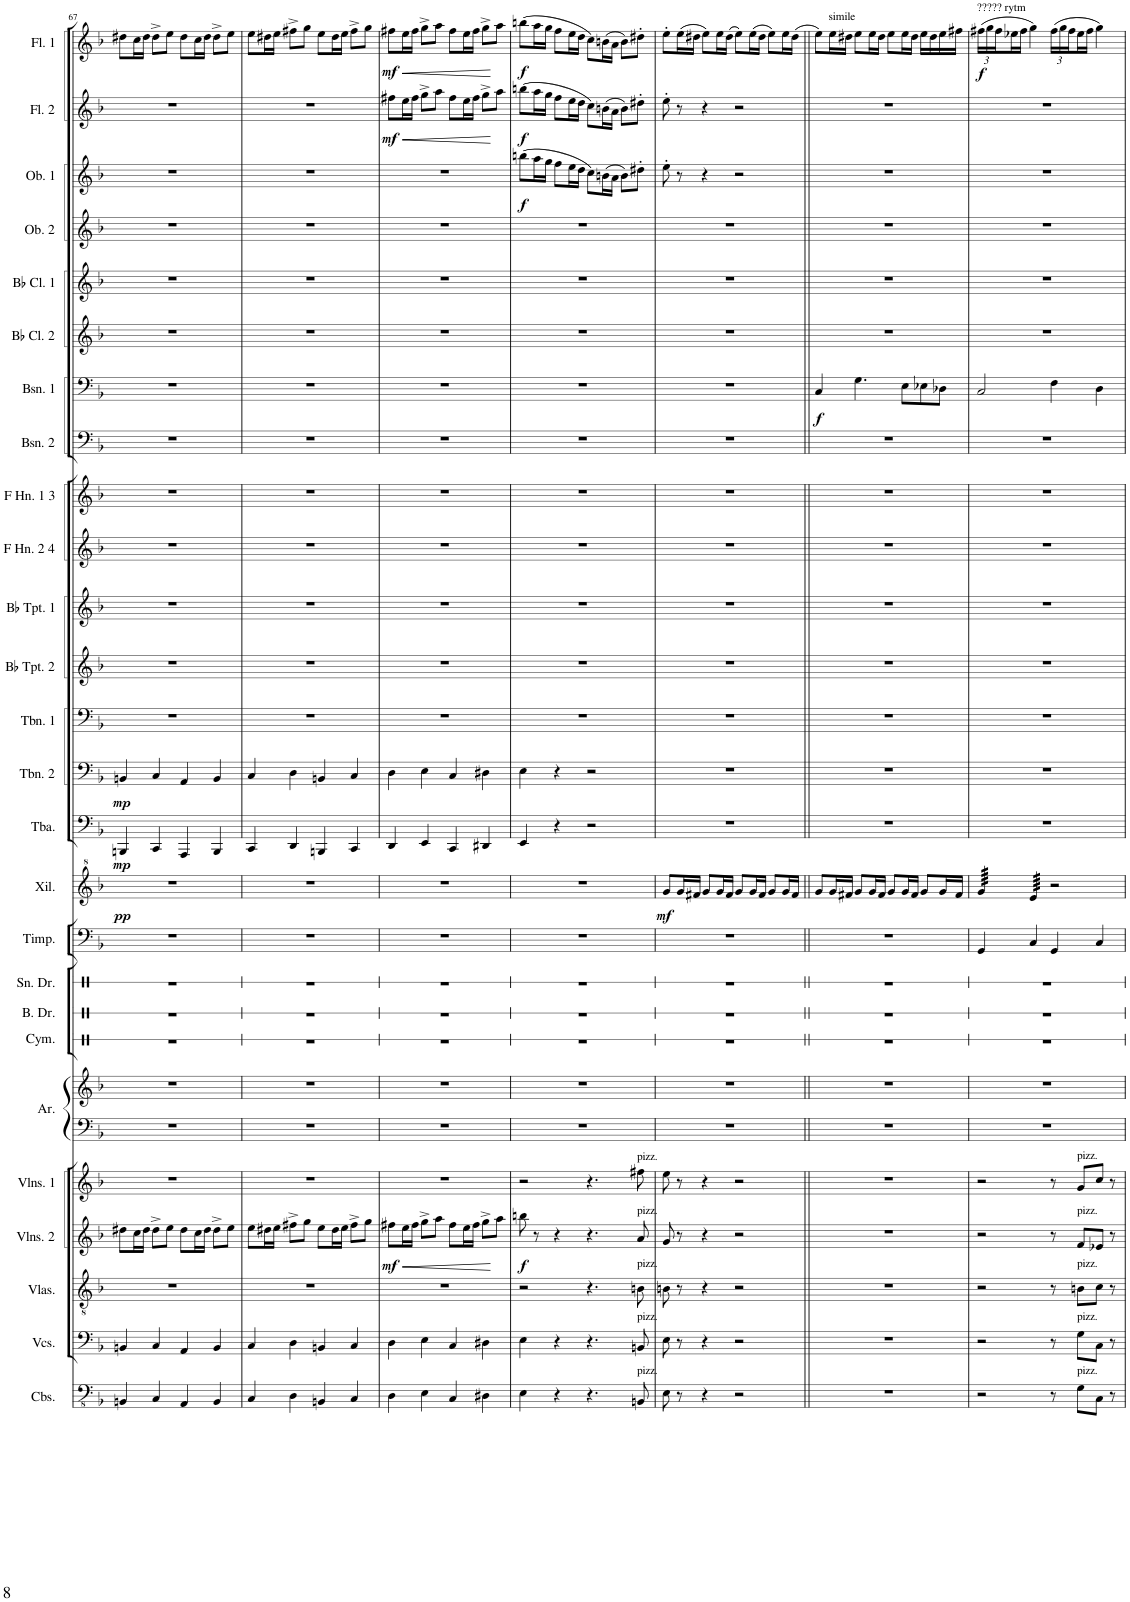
**kern	**kern	**kern	**kern	**dynam	**kern	**kern	**kern	**kern	**kern	**kern	**kern	**kern	**dynam	**kern	**dynam	**kern	**dynam	**kern	**kern	**kern	**kern	**kern	**kern	**kern	**dynam	**kern	**kern	**kern	**kern	**dynam	**kern	**dynam	**kern	**dynam
*part26	*part25	*part24	*part23	*part23	*part22	*part21	*part21	*part20	*part19	*part18	*part17	*part16	*part16	*part15	*part15	*part14	*part14	*part13	*part12	*part11	*part10	*part9	*part8	*part7	*part7	*part6	*part5	*part4	*part3	*part3	*part2	*part2	*part1	*part1
*staff27	*staff26	*staff25	*staff24	*staff24	*staff23	*staff22	*staff21	*staff20	*staff19	*staff18	*staff17	*staff16	*staff16	*staff15	*staff15	*staff14	*staff14	*staff13	*staff12	*staff11	*staff10	*staff9	*staff8	*staff7	*staff7	*staff6	*staff5	*staff4	*staff3	*staff3	*staff2	*staff2	*staff1	*staff1
*I"Contrabasses	*I"Violoncellos	*I"Violas	*I"Violins 2	*	*I"Violins 1	*I"Arpa	*	*I"Cymbal	*I"Bass Drum	*I"Snare Drum	*I"Timpani	*I"Xilofono	*	*I"Tuba	*	*I"Trombone 2	*	*I"Trombone 1	*I"Bb Trumpet 2	*I"Bb Trumpet 1	*I"F Horn 2 &amp; 4	*I"F Horn 1 &amp; 3	*I"Bassoon 2	*I"Bassoon 1	*	*I"Bb Clarinet 2	*I"Bb Clarinet 1	*I"Oboe 2	*I"Oboe 1	*	*I"Flute 2	*	*I"Flute 1	*
*I'Cbs.	*I'Vcs.	*I'Vlas.	*I'Vlns. 2	*	*I'Vlns. 1	*I'Ar.	*	*I'Cym.	*I'B. Dr.	*I'Sn. Dr.	*I'Timp.	*I'Xil.	*	*I'Tba.	*	*I'Tbn. 2	*	*I'Tbn. 1	*I'Bb Tpt. 2	*I'Bb Tpt. 1	*I'F Hn. 2 4	*I'F Hn. 1 3	*I'Bsn. 2	*I'Bsn. 1	*	*I'Bb Cl. 2	*I'Bb Cl. 1	*I'Ob. 2	*I'Ob. 1	*	*I'Fl. 2	*	*I'Fl. 1	*
!!LO:PB:g=z
*clefFv4	*clefF4	*clefGv2	*clefG2	*	*clefG2	*clefF4	*clefG2	*clefX	*clefX	*clefX	*clefF4	*clefG^2	*	*clefF4	*	*clefF4	*	*clefF4	*clefG2	*clefG2	*clefG2	*clefG2	*clefF4	*clefF4	*	*clefG2	*clefG2	*clefG2	*clefG2	*	*clefG2	*	*clefG2	*
*	*	*	*	*	*	*	*	*	*	*	*	*	*	*	*	*	*	*	*ITrd1c2	*ITrd1c2	*ITrd4c7	*ITrd4c7	*	*	*	*ITrd1c2	*ITrd1c2	*	*	*	*	*	*	*
*k[b-]	*k[b-]	*k[b-]	*k[b-]	*	*k[b-]	*k[b-]	*k[b-]	*k[]	*k[]	*k[]	*k[b-]	*k[b-]	*	*k[b-]	*	*k[b-]	*	*k[b-]	*k[b-]	*k[b-]	*k[b-]	*k[b-]	*k[b-]	*k[b-]	*	*k[b-]	*k[b-]	*k[b-]	*k[b-]	*	*k[b-]	*	*k[b-]	*
*M4/4	*M4/4	*M4/4	*M4/4	*	*M4/4	*M4/4	*M4/4	*M4/4	*M4/4	*M4/4	*M4/4	*M4/4	*	*M4/4	*	*M4/4	*	*M4/4	*M4/4	*M4/4	*M4/4	*M4/4	*M4/4	*M4/4	*	*M4/4	*M4/4	*M4/4	*M4/4	*	*M4/4	*	*M4/4	*
=67	=67	=67	=67	=67	=67	=67	=67	=67	=67	=67	=67	=67	=67	=67	=67	=67	=67	=67	=67	=67	=67	=67	=67	=67	=67	=67	=67	=67	=67	=67	=67	=67	=67	=67
!	!	!	!	!	!	!	!	!	!	!	!	!	!LO:DY:b	!	!LO:DY:b	!	!LO:DY:b	!	!	!	!	!	!	!	!	!	!	!	!	!	!	!	!	!
4BBBn/	4BBn/	1r	8dd#X\L	.	1r	1r	1r	1r	1r	1r	1r	1r	pp	4BBBn/	mp	4BBn/	mp	1r	1r	1r	1r	1r	1r	1r	.	1r	1r	1r	1r	.	1r	.	8dd#X\L	.
.	.	.	16cc\L	.	.	.	.	.	.	.	.	.	.	.	.	.	.	.	.	.	.	.	.	.	.	.	.	.	.	.	.	.	16cc\L	.
.	.	.	16dd#\JJ	.	.	.	.	.	.	.	.	.	.	.	.	.	.	.	.	.	.	.	.	.	.	.	.	.	.	.	.	.	16dd#\JJ	.
4CC/	4C/	.	8dd#^\L	.	.	.	.	.	.	.	.	.	.	4CC/	.	4C/	.	.	.	.	.	.	.	.	.	.	.	.	.	.	.	.	8dd#^\L	.
.	.	.	8ee\J	.	.	.	.	.	.	.	.	.	.	.	.	.	.	.	.	.	.	.	.	.	.	.	.	.	.	.	.	.	8ee\J	.
4AAA/	4AA/	.	8dd#\L	.	.	.	.	.	.	.	.	.	.	4AAA/	.	4AA/	.	.	.	.	.	.	.	.	.	.	.	.	.	.	.	.	8dd#\L	.
.	.	.	16cc\L	.	.	.	.	.	.	.	.	.	.	.	.	.	.	.	.	.	.	.	.	.	.	.	.	.	.	.	.	.	16cc\L	.
.	.	.	16dd#\JJ	.	.	.	.	.	.	.	.	.	.	.	.	.	.	.	.	.	.	.	.	.	.	.	.	.	.	.	.	.	16dd#\JJ	.
4BBB/	4BB/	.	8dd#^\L	.	.	.	.	.	.	.	.	.	.	4BBB/	.	4BB/	.	.	.	.	.	.	.	.	.	.	.	.	.	.	.	.	8dd#^\L	.
.	.	.	8ee\J	.	.	.	.	.	.	.	.	.	.	.	.	.	.	.	.	.	.	.	.	.	.	.	.	.	.	.	.	.	8ee\J	.
=68	=68	=68	=68	=68	=68	=68	=68	=68	=68	=68	=68	=68	=68	=68	=68	=68	=68	=68	=68	=68	=68	=68	=68	=68	=68	=68	=68	=68	=68	=68	=68	=68	=68	=68
4CC/	4C/	1r	8ee\L	.	1r	1r	1r	1r	1r	1r	1r	1r	.	4CC/	.	4C/	.	1r	1r	1r	1r	1r	1r	1r	.	1r	1r	1r	1r	.	1r	.	8ee\L	.
.	.	.	16dd#X\L	.	.	.	.	.	.	.	.	.	.	.	.	.	.	.	.	.	.	.	.	.	.	.	.	.	.	.	.	.	16dd#X\L	.
.	.	.	16ee\JJ	.	.	.	.	.	.	.	.	.	.	.	.	.	.	.	.	.	.	.	.	.	.	.	.	.	.	.	.	.	16ee\JJ	.
4DD\	4D\	.	8ff#X^\L	.	.	.	.	.	.	.	.	.	.	4DD/	.	4D\	.	.	.	.	.	.	.	.	.	.	.	.	.	.	.	.	8ff#X^\L	.
.	.	.	8gg\J	.	.	.	.	.	.	.	.	.	.	.	.	.	.	.	.	.	.	.	.	.	.	.	.	.	.	.	.	.	8gg\J	.
4BBBn/	4BBn/	.	8ee\L	.	.	.	.	.	.	.	.	.	.	4BBBn/	.	4BBn/	.	.	.	.	.	.	.	.	.	.	.	.	.	.	.	.	8ee\L	.
.	.	.	16dd#\L	.	.	.	.	.	.	.	.	.	.	.	.	.	.	.	.	.	.	.	.	.	.	.	.	.	.	.	.	.	16dd#\L	.
.	.	.	16ee\JJ	.	.	.	.	.	.	.	.	.	.	.	.	.	.	.	.	.	.	.	.	.	.	.	.	.	.	.	.	.	16ee\JJ	.
4CC/	4C/	.	8ff#^\L	.	.	.	.	.	.	.	.	.	.	4CC/	.	4C/	.	.	.	.	.	.	.	.	.	.	.	.	.	.	.	.	8ff#^\L	.
.	.	.	8gg\J	.	.	.	.	.	.	.	.	.	.	.	.	.	.	.	.	.	.	.	.	.	.	.	.	.	.	.	.	.	8gg\J	.
=69	=69	=69	=69	=69	=69	=69	=69	=69	=69	=69	=69	=69	=69	=69	=69	=69	=69	=69	=69	=69	=69	=69	=69	=69	=69	=69	=69	=69	=69	=69	=69	=69	=69	=69
!	!	!	!	!LO:DY:b	!	!	!	!	!	!	!	!	!	!	!	!	!	!	!	!	!	!	!	!	!	!	!	!	!	!	!	!LO:DY:b	!	!LO:DY:b
4DD\	4D\	1r	8ff#X\L	mf	1r	1r	1r	1r	1r	1r	1r	1r	.	4DD/	.	4D\	.	1r	1r	1r	1r	1r	1r	1r	.	1r	1r	1r	1r	.	8ff#X\L	mf	8ff#X\L	mf
!	!	!	!	!LO:HP:b	!	!	!	!	!	!	!	!	!	!	!	!	!	!	!	!	!	!	!	!	!	!	!	!	!	!	!	!LO:HP:b	!	!LO:HP:b
.	.	.	16ee\L	<	.	.	.	.	.	.	.	.	.	.	.	.	.	.	.	.	.	.	.	.	.	.	.	.	.	.	16ee\L	<	16ee\L	<
.	.	.	16ff#\JJ	.	.	.	.	.	.	.	.	.	.	.	.	.	.	.	.	.	.	.	.	.	.	.	.	.	.	.	16ff#\JJ	.	16ff#\JJ	.
4EE\	4E\	.	8gg^\L	.	.	.	.	.	.	.	.	.	.	4EE/	.	4E\	.	.	.	.	.	.	.	.	.	.	.	.	.	.	8gg^\L	.	8gg^\L	.
.	.	.	8aa\J	.	.	.	.	.	.	.	.	.	.	.	.	.	.	.	.	.	.	.	.	.	.	.	.	.	.	.	8aa\J	.	8aa\J	.
4CC/	4C/	.	8ff#\L	.	.	.	.	.	.	.	.	.	.	4CC/	.	4C/	.	.	.	.	.	.	.	.	.	.	.	.	.	.	8ff#\L	.	8ff#\L	.
.	.	.	16ee\L	.	.	.	.	.	.	.	.	.	.	.	.	.	.	.	.	.	.	.	.	.	.	.	.	.	.	.	16ee\L	.	16ee\L	.
.	.	.	16ff#\JJ	.	.	.	.	.	.	.	.	.	.	.	.	.	.	.	.	.	.	.	.	.	.	.	.	.	.	.	16ff#\JJ	.	16ff#\JJ	.
4DD#X\	4D#X\	.	8gg^\L	.	.	.	.	.	.	.	.	.	.	4DD#X/	.	4D#X\	.	.	.	.	.	.	.	.	.	.	.	.	.	.	8gg^\L	.	8gg^\L	.
.	.	.	8aa\J	[	.	.	.	.	.	.	.	.	.	.	.	.	.	.	.	.	.	.	.	.	.	.	.	.	.	.	8aa\J	[	8aa\J	[
=70	=70	=70	=70	=70	=70	=70	=70	=70	=70	=70	=70	=70	=70	=70	=70	=70	=70	=70	=70	=70	=70	=70	=70	=70	=70	=70	=70	=70	=70	=70	=70	=70	=70	=70
!	!	!	!	!LO:DY:b	!	!	!	!	!	!	!	!	!	!	!	!	!	!	!	!	!	!	!	!	!	!	!	!	!	!LO:DY:b	!	!LO:DY:b	!	!LO:DY:b
4EE\	4E\	2r	8bbn\	f	2r	1r	1r	1r	1r	1r	1r	1r	.	4EE/	.	4E\	.	1r	1r	1r	1r	1r	1r	1r	.	1r	1r	1r	(8bbn\L	f	(8bbn\L	f	(8bbn\L	f
.	.	.	8r	.	.	.	.	.	.	.	.	.	.	.	.	.	.	.	.	.	.	.	.	.	.	.	.	.	16aa\L	.	16aa\L	.	16aa\L	.
.	.	.	.	.	.	.	.	.	.	.	.	.	.	.	.	.	.	.	.	.	.	.	.	.	.	.	.	.	16gg\JJ	.	16gg\JJ	.	16gg\JJ	.
4r	4r	.	4r	.	.	.	.	.	.	.	.	.	.	4r	.	4r	.	.	.	.	.	.	.	.	.	.	.	.	8ff\L	.	8ff\L	.	8ff\L	.
.	.	.	.	.	.	.	.	.	.	.	.	.	.	.	.	.	.	.	.	.	.	.	.	.	.	.	.	.	16ee\L	.	16ee\L	.	16ee\L	.
.	.	.	.	.	.	.	.	.	.	.	.	.	.	.	.	.	.	.	.	.	.	.	.	.	.	.	.	.	16dd\JJ	.	16dd\JJ	.	16dd\JJ	.
4.r	4.r	4.r	4.r	.	4.r	.	.	.	.	.	.	.	.	2r	.	2r	.	.	.	.	.	.	.	.	.	.	.	.	8cc\L)	.	8cc\L)	.	8cc\L)	.
.	.	.	.	.	.	.	.	.	.	.	.	.	.	.	.	.	.	.	.	.	.	.	.	.	.	.	.	.	(16bn\L	.	(16bn\L	.	(16bn\L	.
.	.	.	.	.	.	.	.	.	.	.	.	.	.	.	.	.	.	.	.	.	.	.	.	.	.	.	.	.	16a\JJ	.	16a\JJ	.	16a\JJ	.
.	.	.	.	.	.	.	.	.	.	.	.	.	.	.	.	.	.	.	.	.	.	.	.	.	.	.	.	.	8b\L)	.	8b\L)	.	8b\L)	.
!	!	!	!	!	!LO:TX:a:t=pizz.	!	!	!	!	!	!	!	!	!	!	!	!	!	!	!	!	!	!	!	!	!	!	!	!	!	!	!	!	!
!	!	!	!LO:TX:a:t=pizz.	!	!	!	!	!	!	!	!	!	!	!	!	!	!	!	!	!	!	!	!	!	!	!	!	!	!	!	!	!	!	!
!	!	!LO:TX:a:t=pizz.	!	!	!	!	!	!	!	!	!	!	!	!	!	!	!	!	!	!	!	!	!	!	!	!	!	!	!	!	!	!	!	!
!	!LO:TX:a:t=pizz.	!	!	!	!	!	!	!	!	!	!	!	!	!	!	!	!	!	!	!	!	!	!	!	!	!	!	!	!	!	!	!	!	!
!LO:TX:a:t=pizz.	!	!	!	!	!	!	!	!	!	!	!	!	!	!	!	!	!	!	!	!	!	!	!	!	!	!	!	!	!	!	!	!	!	!
8BBBn/	8BBn/	8Bn\	8a/	.	8ff#X\	.	.	.	.	.	.	.	.	.	.	.	.	.	.	.	.	.	.	.	.	.	.	.	8dd#X'\J	.	8dd#X'\J	.	8dd#X'\J	.
=71	=71	=71	=71	=71	=71	=71	=71	=71	=71	=71	=71	=71	=71	=71	=71	=71	=71	=71	=71	=71	=71	=71	=71	=71	=71	=71	=71	=71	=71	=71	=71	=71	=71	=71
!	!	!	!	!	!	!	!	!	!	!	!	!	!LO:DY:b	!	!	!	!	!	!	!	!	!	!	!	!	!	!	!	!	!	!	!	!	!
8EE\	8E\	8Bn\	8g/	.	8ee\	1r	1r	1r	1r	1r	1r	8gg/L	mf	1r	.	1r	.	1r	1r	1r	1r	1r	1r	1r	.	1r	1r	1r	8ee'\	.	8ee'\	.	8ee'\L	.
8r	8r	8r	8r	.	8r	.	.	.	.	.	.	16gg/L	.	.	.	.	.	.	.	.	.	.	.	.	.	.	.	.	8r	.	8r	.	(16ee\L	.
.	.	.	.	.	.	.	.	.	.	.	.	16ff#X/JJ	.	.	.	.	.	.	.	.	.	.	.	.	.	.	.	.	.	.	.	.	16dd#X\JJ	.
4r	4r	4r	4r	.	4r	.	.	.	.	.	.	8gg/L	.	.	.	.	.	.	.	.	.	.	.	.	.	.	.	.	4r	.	4r	.	8ee\L)	.
.	.	.	.	.	.	.	.	.	.	.	.	16gg/L	.	.	.	.	.	.	.	.	.	.	.	.	.	.	.	.	.	.	.	.	16ee\L	.
.	.	.	.	.	.	.	.	.	.	.	.	16ff#/JJ	.	.	.	.	.	.	.	.	.	.	.	.	.	.	.	.	.	.	.	.	(16dd#\JJ	.
2r	2r	2r	2r	.	2r	.	.	.	.	.	.	8gg/L	.	.	.	.	.	.	.	.	.	.	.	.	.	.	.	.	2r	.	2r	.	8ee\L)	.
.	.	.	.	.	.	.	.	.	.	.	.	16gg/L	.	.	.	.	.	.	.	.	.	.	.	.	.	.	.	.	.	.	.	.	(16ee\L	.
.	.	.	.	.	.	.	.	.	.	.	.	16ff#/JJ	.	.	.	.	.	.	.	.	.	.	.	.	.	.	.	.	.	.	.	.	16dd#\JJ	.
.	.	.	.	.	.	.	.	.	.	.	.	8gg/L	.	.	.	.	.	.	.	.	.	.	.	.	.	.	.	.	.	.	.	.	8ee\L)	.
.	.	.	.	.	.	.	.	.	.	.	.	16gg/L	.	.	.	.	.	.	.	.	.	.	.	.	.	.	.	.	.	.	.	.	16ee\L	.
.	.	.	.	.	.	.	.	.	.	.	.	16ff#/JJ	.	.	.	.	.	.	.	.	.	.	.	.	.	.	.	.	.	.	.	.	(16dd#\JJ	.
=72||	=72||	=72||	=72||	=72||	=72||	=72||	=72||	=72||	=72||	=72||	=72||	=72||	=72||	=72||	=72||	=72||	=72||	=72||	=72||	=72||	=72||	=72||	=72||	=72||	=72||	=72||	=72||	=72||	=72||	=72||	=72||	=72||	=72||	=72||
!	!	!	!	!	!	!	!	!	!	!	!	!	!	!	!	!	!	!	!	!	!	!	!	!	!LO:DY:b	!	!	!	!	!	!	!	!	!
1r	1r	1r	1r	.	1r	1r	1r	1r	1r	1r	1r	8gg/L	.	1r	.	1r	.	1r	1r	1r	1r	1r	1r	4C/	f	1r	1r	1r	1r	.	1r	.	8ee\L)	.
!	!	!	!	!	!	!	!	!	!	!	!	!	!	!	!	!	!	!	!	!	!	!	!	!	!	!	!	!	!	!	!	!	!LO:TX:a:t=simile	!
.	.	.	.	.	.	.	.	.	.	.	.	16gg/L	.	.	.	.	.	.	.	.	.	.	.	.	.	.	.	.	.	.	.	.	16ee\L	.
.	.	.	.	.	.	.	.	.	.	.	.	16ff#X/JJ	.	.	.	.	.	.	.	.	.	.	.	.	.	.	.	.	.	.	.	.	16dd#X\JJ	.
.	.	.	.	.	.	.	.	.	.	.	.	8gg/L	.	.	.	.	.	.	.	.	.	.	.	4.G\	.	.	.	.	.	.	.	.	8ee\L	.
.	.	.	.	.	.	.	.	.	.	.	.	16gg/L	.	.	.	.	.	.	.	.	.	.	.	.	.	.	.	.	.	.	.	.	16ee\L	.
.	.	.	.	.	.	.	.	.	.	.	.	16ff#/JJ	.	.	.	.	.	.	.	.	.	.	.	.	.	.	.	.	.	.	.	.	16dd#\JJ	.
.	.	.	.	.	.	.	.	.	.	.	.	8gg/L	.	.	.	.	.	.	.	.	.	.	.	.	.	.	.	.	.	.	.	.	8ee\L	.
.	.	.	.	.	.	.	.	.	.	.	.	16gg/L	.	.	.	.	.	.	.	.	.	.	.	8E\L	.	.	.	.	.	.	.	.	16ee\L	.
.	.	.	.	.	.	.	.	.	.	.	.	16ff#/JJ	.	.	.	.	.	.	.	.	.	.	.	.	.	.	.	.	.	.	.	.	16dd#\JJ	.
.	.	.	.	.	.	.	.	.	.	.	.	8gg/L	.	.	.	.	.	.	.	.	.	.	.	8E-X\	.	.	.	.	.	.	.	.	16ee\LL	.
.	.	.	.	.	.	.	.	.	.	.	.	.	.	.	.	.	.	.	.	.	.	.	.	.	.	.	.	.	.	.	.	.	16dd#\	.
.	.	.	.	.	.	.	.	.	.	.	.	16gg/L	.	.	.	.	.	.	.	.	.	.	.	8D-X\J	.	.	.	.	.	.	.	.	16ee\	.
.	.	.	.	.	.	.	.	.	.	.	.	16ff#/JJ	.	.	.	.	.	.	.	.	.	.	.	.	.	.	.	.	.	.	.	.	16ff#X\JJ	.
=73	=73	=73	=73	=73	=73	=73	=73	=73	=73	=73	=73	=73	=73	=73	=73	=73	=73	=73	=73	=73	=73	=73	=73	=73	=73	=73	=73	=73	=73	=73	=73	=73	=73	=73
*	*	*	*	*	*	*	*	*	*	*	*	*	*	*	*	*	*	*	*	*	*	*	*	*	*	*	*	*	*	*	*	*	*Xbrackettup	*
!	!	!	!	!	!	!	!	!	!	!	!	!	!	!	!	!	!	!	!	!	!	!	!	!	!	!	!	!	!	!	!	!	!LO:TX:a:t=????? rytm	!
!	!	!	!	!	!	!	!	!	!	!	!	!	!	!	!	!	!	!	!	!	!	!	!	!	!	!	!	!	!	!	!	!	!	!LO:DY:b
*	*	*	*	*	*	*	*	*	*	*	*	*tremolo	*	*	*	*	*	*	*	*	*	*	*	*	*	*	*	*	*	*	*	*	*	*
2r	2r	2r	2r	.	2r	1r	1r	1r	1r	1r	4GG/	64gg/LLLL	.	1r	.	1r	.	1r	1r	1r	1r	1r	1r	2C/	.	1r	1r	1r	1r	.	1r	.	(24ff#X\LL	f
.	.	.	.	.	.	.	.	.	.	.	.	64gg/	.	.	.	.	.	.	.	.	.	.	.	.	.	.	.	.	.	.	.	.	.	.
.	.	.	.	.	.	.	.	.	.	.	.	64gg/	.	.	.	.	.	.	.	.	.	.	.	.	.	.	.	.	.	.	.	.	.	.
.	.	.	.	.	.	.	.	.	.	.	.	.	.	.	.	.	.	.	.	.	.	.	.	.	.	.	.	.	.	.	.	.	24gg\	.
.	.	.	.	.	.	.	.	.	.	.	.	64gg/	.	.	.	.	.	.	.	.	.	.	.	.	.	.	.	.	.	.	.	.	.	.
.	.	.	.	.	.	.	.	.	.	.	.	64gg/	.	.	.	.	.	.	.	.	.	.	.	.	.	.	.	.	.	.	.	.	.	.
.	.	.	.	.	.	.	.	.	.	.	.	64gg/	.	.	.	.	.	.	.	.	.	.	.	.	.	.	.	.	.	.	.	.	.	.
.	.	.	.	.	.	.	.	.	.	.	.	.	.	.	.	.	.	.	.	.	.	.	.	.	.	.	.	.	.	.	.	.	24ff#\	.
.	.	.	.	.	.	.	.	.	.	.	.	64gg/	.	.	.	.	.	.	.	.	.	.	.	.	.	.	.	.	.	.	.	.	.	.
.	.	.	.	.	.	.	.	.	.	.	.	64gg/	.	.	.	.	.	.	.	.	.	.	.	.	.	.	.	.	.	.	.	.	.	.
.	.	.	.	.	.	.	.	.	.	.	.	64gg/	.	.	.	.	.	.	.	.	.	.	.	.	.	.	.	.	.	.	.	.	16ee-X\	.
.	.	.	.	.	.	.	.	.	.	.	.	64gg/	.	.	.	.	.	.	.	.	.	.	.	.	.	.	.	.	.	.	.	.	.	.
.	.	.	.	.	.	.	.	.	.	.	.	64gg/	.	.	.	.	.	.	.	.	.	.	.	.	.	.	.	.	.	.	.	.	.	.
.	.	.	.	.	.	.	.	.	.	.	.	64gg/	.	.	.	.	.	.	.	.	.	.	.	.	.	.	.	.	.	.	.	.	.	.
.	.	.	.	.	.	.	.	.	.	.	.	64gg/	.	.	.	.	.	.	.	.	.	.	.	.	.	.	.	.	.	.	.	.	16ff#\JJ	.
.	.	.	.	.	.	.	.	.	.	.	.	64gg/	.	.	.	.	.	.	.	.	.	.	.	.	.	.	.	.	.	.	.	.	.	.
.	.	.	.	.	.	.	.	.	.	.	.	64gg/	.	.	.	.	.	.	.	.	.	.	.	.	.	.	.	.	.	.	.	.	.	.
.	.	.	.	.	.	.	.	.	.	.	.	64gg/JJJJ	.	.	.	.	.	.	.	.	.	.	.	.	.	.	.	.	.	.	.	.	.	.
.	.	.	.	.	.	.	.	.	.	.	4C/	64ee/LLLL	.	.	.	.	.	.	.	.	.	.	.	.	.	.	.	.	.	.	.	.	4gg\)	.
.	.	.	.	.	.	.	.	.	.	.	.	64ee/	.	.	.	.	.	.	.	.	.	.	.	.	.	.	.	.	.	.	.	.	.	.
.	.	.	.	.	.	.	.	.	.	.	.	64ee/	.	.	.	.	.	.	.	.	.	.	.	.	.	.	.	.	.	.	.	.	.	.
.	.	.	.	.	.	.	.	.	.	.	.	64ee/	.	.	.	.	.	.	.	.	.	.	.	.	.	.	.	.	.	.	.	.	.	.
.	.	.	.	.	.	.	.	.	.	.	.	64ee/	.	.	.	.	.	.	.	.	.	.	.	.	.	.	.	.	.	.	.	.	.	.
.	.	.	.	.	.	.	.	.	.	.	.	64ee/	.	.	.	.	.	.	.	.	.	.	.	.	.	.	.	.	.	.	.	.	.	.
.	.	.	.	.	.	.	.	.	.	.	.	64ee/	.	.	.	.	.	.	.	.	.	.	.	.	.	.	.	.	.	.	.	.	.	.
.	.	.	.	.	.	.	.	.	.	.	.	64ee/	.	.	.	.	.	.	.	.	.	.	.	.	.	.	.	.	.	.	.	.	.	.
.	.	.	.	.	.	.	.	.	.	.	.	64ee/	.	.	.	.	.	.	.	.	.	.	.	.	.	.	.	.	.	.	.	.	.	.
.	.	.	.	.	.	.	.	.	.	.	.	64ee/	.	.	.	.	.	.	.	.	.	.	.	.	.	.	.	.	.	.	.	.	.	.
.	.	.	.	.	.	.	.	.	.	.	.	64ee/	.	.	.	.	.	.	.	.	.	.	.	.	.	.	.	.	.	.	.	.	.	.
.	.	.	.	.	.	.	.	.	.	.	.	64ee/	.	.	.	.	.	.	.	.	.	.	.	.	.	.	.	.	.	.	.	.	.	.
.	.	.	.	.	.	.	.	.	.	.	.	64ee/	.	.	.	.	.	.	.	.	.	.	.	.	.	.	.	.	.	.	.	.	.	.
.	.	.	.	.	.	.	.	.	.	.	.	64ee/	.	.	.	.	.	.	.	.	.	.	.	.	.	.	.	.	.	.	.	.	.	.
.	.	.	.	.	.	.	.	.	.	.	.	64ee/	.	.	.	.	.	.	.	.	.	.	.	.	.	.	.	.	.	.	.	.	.	.
.	.	.	.	.	.	.	.	.	.	.	.	64ee/JJJJ	.	.	.	.	.	.	.	.	.	.	.	.	.	.	.	.	.	.	.	.	.	.
*	*	*	*	*	*	*	*	*	*	*	*	*Xtremolo	*	*	*	*	*	*	*	*	*	*	*	*	*	*	*	*	*	*	*	*	*	*
8r	8r	8r	8r	.	8r	.	.	.	.	.	4GG/	2r	.	.	.	.	.	.	.	.	.	.	.	4F\	.	.	.	.	.	.	.	.	(24ff#\LL	.
.	.	.	.	.	.	.	.	.	.	.	.	.	.	.	.	.	.	.	.	.	.	.	.	.	.	.	.	.	.	.	.	.	24gg\	.
.	.	.	.	.	.	.	.	.	.	.	.	.	.	.	.	.	.	.	.	.	.	.	.	.	.	.	.	.	.	.	.	.	24ff#\	.
!	!	!	!	!	!LO:TX:a:t=pizz.	!	!	!	!	!	!	!	!	!	!	!	!	!	!	!	!	!	!	!	!	!	!	!	!	!	!	!	!	!
!	!	!	!LO:TX:a:t=pizz.	!	!	!	!	!	!	!	!	!	!	!	!	!	!	!	!	!	!	!	!	!	!	!	!	!	!	!	!	!	!	!
!	!	!LO:TX:a:t=pizz.	!	!	!	!	!	!	!	!	!	!	!	!	!	!	!	!	!	!	!	!	!	!	!	!	!	!	!	!	!	!	!	!
!	!LO:TX:a:t=pizz.	!	!	!	!	!	!	!	!	!	!	!	!	!	!	!	!	!	!	!	!	!	!	!	!	!	!	!	!	!	!	!	!	!
!LO:TX:a:t=pizz.	!	!	!	!	!	!	!	!	!	!	!	!	!	!	!	!	!	!	!	!	!	!	!	!	!	!	!	!	!	!	!	!	!	!
8GG\L	8G\L	8Bn\L	8f/L	.	8g/L	.	.	.	.	.	.	.	.	.	.	.	.	.	.	.	.	.	.	.	.	.	.	.	.	.	.	.	16ee-\	.
.	.	.	.	.	.	.	.	.	.	.	.	.	.	.	.	.	.	.	.	.	.	.	.	.	.	.	.	.	.	.	.	.	16ff#\JJ	.
8CC\J	8C\J	8c\J	8e-X/J	.	8cc/J	.	.	.	.	.	4C/	.	.	.	.	.	.	.	.	.	.	.	.	4D\	.	.	.	.	.	.	.	.	4gg\)	.
8r	8r	8r	8r	.	8r	.	.	.	.	.	.	.	.	.	.	.	.	.	.	.	.	.	.	.	.	.	.	.	.	.	.	.	.	.
=	=	=	=	=	=	=	=	=	=	=	=	=	=	=	=	=	=	=	=	=	=	=	=	=	=	=	=	=	=	=	=	=	=	=
*-	*-	*-	*-	*-	*-	*-	*-	*-	*-	*-	*-	*-	*-	*-	*-	*-	*-	*-	*-	*-	*-	*-	*-	*-	*-	*-	*-	*-	*-	*-	*-	*-	*-	*-
